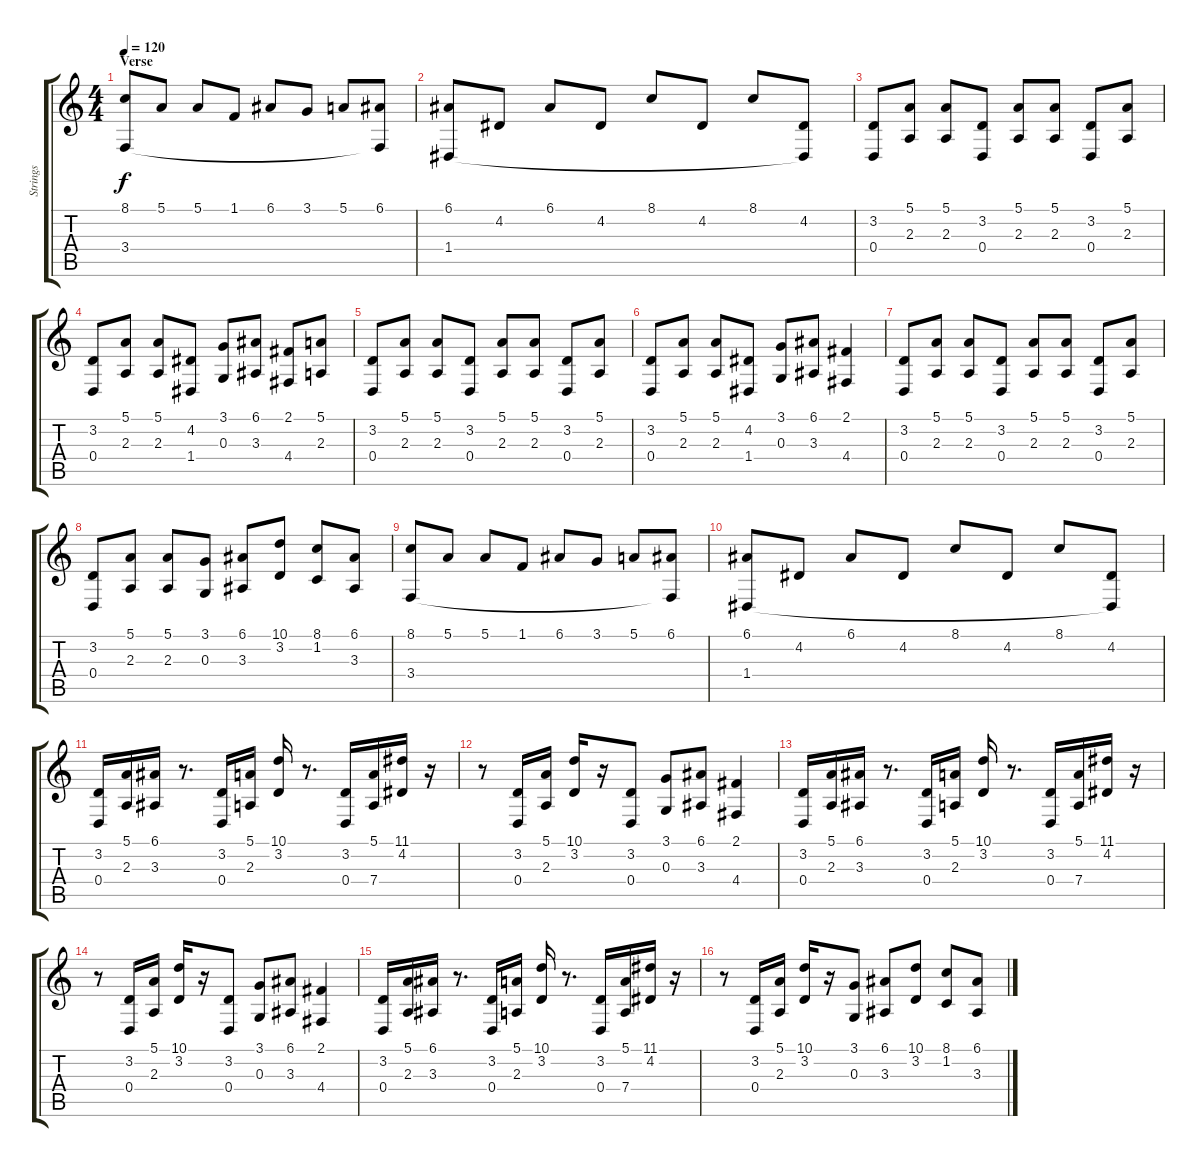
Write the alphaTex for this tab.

\track ("Strings" "Strings") {instrument stringensemble1}
\staff {score tabs}
\tuning (E4 B3 G3 D3 A2 E2) {hide}
\ts (4 4)
\section ("" "Verse")
\tempo 120
\clef g2
\ks c
(8.1 3.4).8{dy f} 5.1.8 5.1.8 1.1.8 6.1.8 3.1.8 5.1.8 (6.1 3.4{t}).8 |
(6.1 1.4).8 4.2.8 6.1.8 4.2.8 8.1.8 4.2.8 8.1.8 (4.2 1.4{t}).8 |
(3.2 0.4).8{volume 15} (5.1 2.3).8 (5.1 2.3).8 (3.2 0.4).8 (5.1 2.3).8 (5.1 2.3).8 (3.2 0.4).8 (5.1 2.3).8 |
(3.2 0.4).8 (5.1 2.3).8 (5.1 2.3).8 (4.2 1.4).8 (3.1 0.3).8 (6.1 3.3).8 (2.1 4.4).8 (5.1 2.3).8 |
(3.2 0.4).8 (5.1 2.3).8 (5.1 2.3).8 (3.2 0.4).8 (5.1 2.3).8 (5.1 2.3).8 (3.2 0.4).8 (5.1 2.3).8 |
(3.2 0.4).8 (5.1 2.3).8 (5.1 2.3).8 (4.2 1.4).8 (3.1 0.3).8 (6.1 3.3).8 (2.1 4.4).4 |
(3.2 0.4).8 (5.1 2.3).8 (5.1 2.3).8 (3.2 0.4).8 (5.1 2.3).8 (5.1 2.3).8 (3.2 0.4).8 (5.1 2.3).8 |
(3.2 0.4).8 (5.1 2.3).8 (5.1 2.3).8 (3.1 0.3).8 (6.1 3.3).8 (10.1 3.2).8 (8.1 1.2).8 (6.1 3.3).8 |
(8.1 3.4).8 5.1.8 5.1.8 1.1.8 6.1.8 3.1.8 5.1.8 (6.1 3.4{t}).8 |
(6.1 1.4).8 4.2.8 6.1.8 4.2.8 8.1.8 4.2.8 8.1.8 (4.2 1.4{t}).8 |
(3.2 0.4).16{volume 16} (5.1 2.3).16 (6.1 3.3).16 r.8{d} (3.2 0.4).16 (5.1 2.3).16 (10.1 3.2).16 r.8{d} (3.2 0.4).16 (5.1 7.4).16 (11.1 4.2).16 r.16 |
r.8 (3.2 0.4).16 (5.1 2.3).16 (10.1 3.2).16 r.16 (3.2 0.4).8 (3.1 0.3).8 (6.1 3.3).8 (2.1 4.4).4 |
(3.2 0.4).16 (5.1 2.3).16 (6.1 3.3).16 r.8{d} (3.2 0.4).16 (5.1 2.3).16 (10.1 3.2).16 r.8{d} (3.2 0.4).16 (5.1 7.4).16 (11.1 4.2).16 r.16 |
r.8 (3.2 0.4).16 (5.1 2.3).16 (10.1 3.2).16 r.16 (3.2 0.4).8 (3.1 0.3).8 (6.1 3.3).8 (2.1 4.4).4 |
(3.2 0.4).16 (5.1 2.3).16 (6.1 3.3).16 r.8{d} (3.2 0.4).16 (5.1 2.3).16 (10.1 3.2).16 r.8{d} (3.2 0.4).16 (5.1 7.4).16 (11.1 4.2).16 r.16 |
r.8 (3.2 0.4).16 (5.1 2.3).16 (10.1 3.2).16 r.16 (3.1 0.3).8 (6.1 3.3).8 (10.1 3.2).8 (8.1 1.2).8 (6.1 3.3).8
